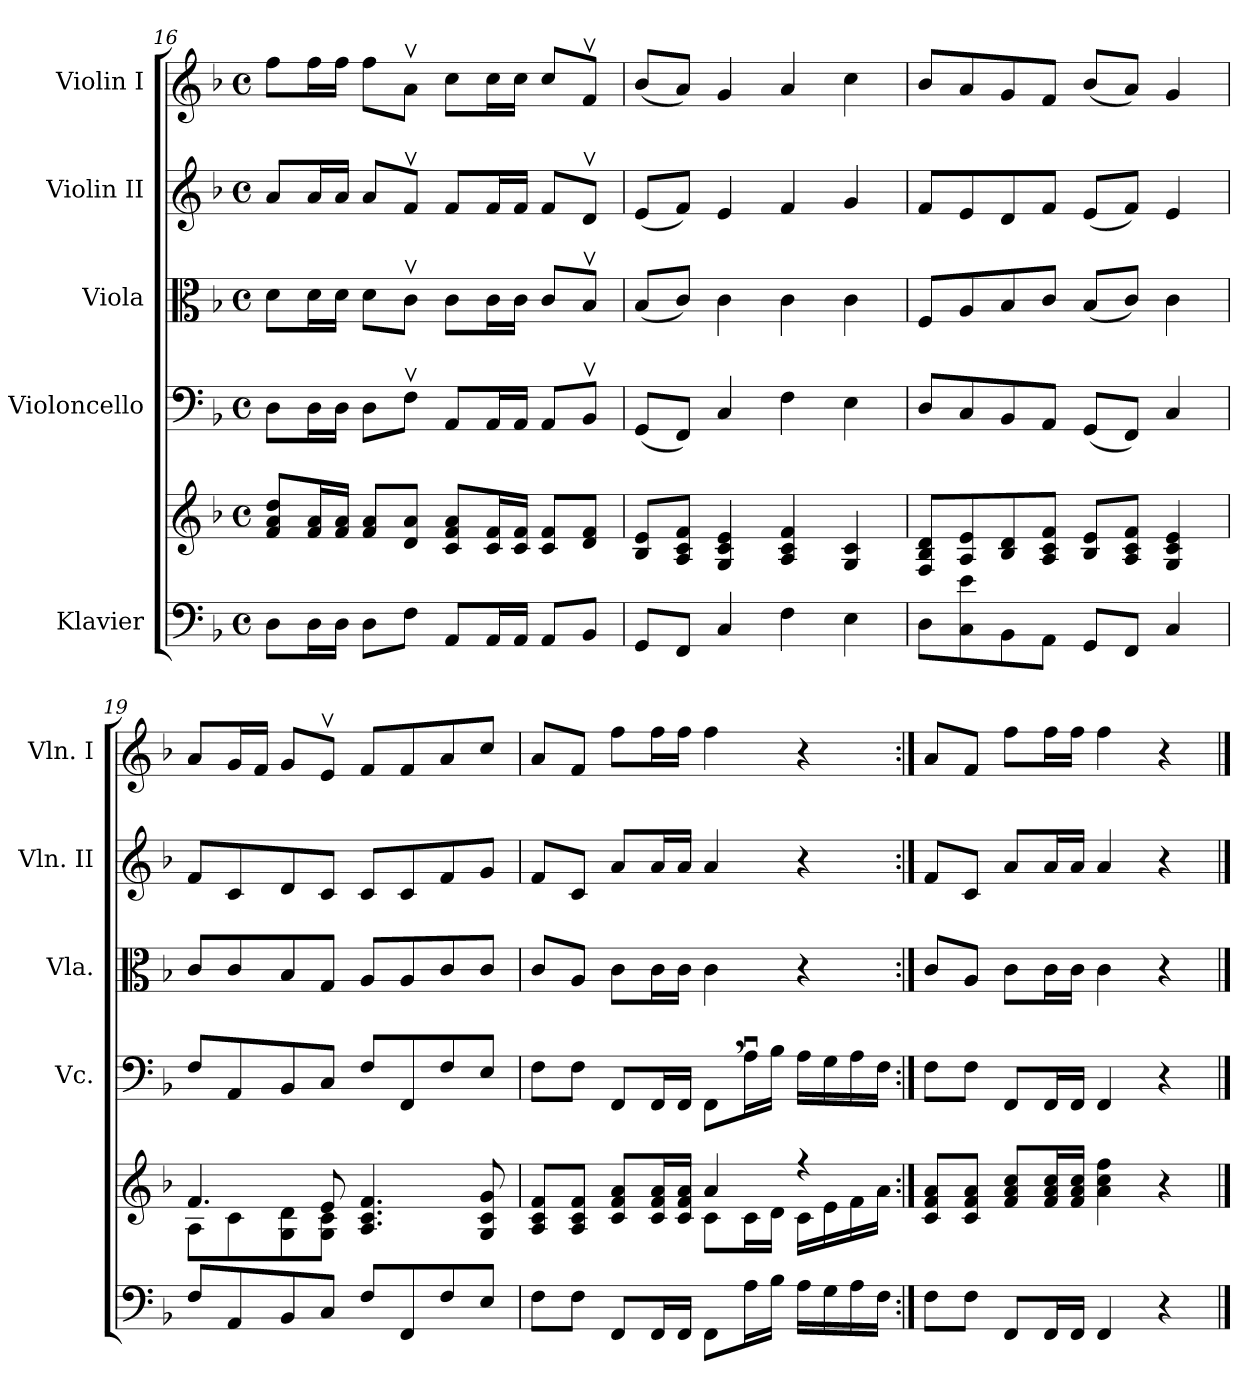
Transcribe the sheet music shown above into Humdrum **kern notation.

**kern	**kern	**kern	**kern	**kern	**kern
*part5	*part5	*part4	*part3	*part2	*part1
*staff6	*staff5	*staff4	*staff3	*staff2	*staff1
*I"Klavier	*	*I"Violoncello	*I"Viola	*I"Violin II	*I"Violin I
*	*	*I'Vc.	*I'Vla.	*I'Vln. II	*I'Vln. I
*clefF4	*clefG2	*clefF4	*clefC3	*clefG2	*clefG2
*k[b-]	*k[b-]	*k[b-]	*k[b-]	*k[b-]	*k[b-]
*M4/4	*M4/4	*M4/4	*M4/4	*M4/4	*M4/4
*met(c)	*met(c)	*met(c)	*met(c)	*met(c)	*met(c)
=16	=16	=16	=16	=16	=16
8D\L	8f/ 8a/ 8dd/L	8D\L	8d\L	8a/L	8ff\L
16D\L	16f/ 16a/L	16D\L	16d\L	16a/L	16ff\L
16D\JJ	16f/ 16a/JJ	16D\JJ	16d\JJ	16a/JJ	16ff\JJ
8D\L	8f/ 8a/L	8D\L	8d\L	8a/L	8ff\L
8F\J	8d/ 8a/J	8Fv\J	8cv\J	8fv/J	8av\J
8AA/L	8c/ 8f/ 8a/L	8AA/L	8c\L	8f/L	8cc\L
16AA/L	16c/ 16f/L	16AA/L	16c\L	16f/L	16cc\L
16AA/JJ	16c/ 16f/JJ	16AA/JJ	16c\JJ	16f/JJ	16cc\JJ
8AA/L	8c/ 8f/L	8AA/L	8c/L	8f/L	8cc/L
8BB-/J	8d/ 8f/J	8BB-v/J	8B-v/J	8dv/J	8fv/J
=17	=17	=17	=17	=17	=17
8GG/L	8B-/ 8e/L	(<8GG/L	(<8B-/L	(<8e/L	(<8b-/L
8FF/J	8A/ 8c/ 8f/J	8FF/J)	8c/J)	8f/J)	8a/J)
4C/	4G/ 4c/ 4e/	4C/	4c\	4e/	4g/
4F\	4A/ 4c/ 4f/	4F\	4c\	4f/	4a/
4E\	4G/ 4c/	4E\	4c\	4g/	4cc\
!!LO:LB:g=z
=18	=18	=18	=18	=18	=18
8D\L	8F/ 8B-/ 8d/L	8D/L	8F/L	8f/L	8b-/L
8C\ 8e\	8A/ 8e/	8C/	8A/	8e/	8a/
8BB-\	8B-/ 8d/	8BB-/	8B-/	8d/	8g/
8AA\J	8A/ 8c/ 8f/J	8AA/J	8c/J	8f/J	8f/J
8GG/L	8B-/ 8e/L	(<8GG/L	(<8B-/L	(<8e/L	(<8b-/L
8FF/J	8A/ 8c/ 8f/J	8FF/J)	8c/J)	8f/J)	8a/J)
4C/	4G/ 4c/ 4e/	4C/	4c\	4e/	4g/
=19	=19	=19	=19	=19	=19
*	*^	*	*	*	*
8F/L	4.f/	8A\L	8F/L	8c/L	8f/L	8a/L
8AA/	.	8c\	8AA/	8c/	8c/	16g/L
.	.	.	.	.	.	16f/JJ
8BB-/	.	8G\ 8d\	8BB-/	8B-/	8d/	8g/L
8C/J	8e/	8G\ 8c\J	8C/J	8G/J	8c/J	8ev/J
8F/L	4.A/ 4.c/ 4.f/	2ryy	8F/L	8A/L	8c/L	8f/L
8FF/	.	.	8FF/	8A/	8c/	8f/
8F/	.	.	8F/	8c/	8f/	8a/
8E/J	8G/ 8c/ 8g/	.	8E/J	8c/J	8g/J	8cc/J
=20	=20	=20	=20	=20	=20	=20
8F\L	8A/ 8c/ 8f/L	2ryy	8F\L	8c/L	8f/L	8a/L
8F\J	8A/ 8c/ 8f/J	.	8F\J	8A/J	8c/J	8f/J
8FF/L	8c/ 8f/ 8a/L	.	8FF/L	8c\L	8a/L	8ff\L
16FF/L	16c/ 16f/ 16a/L	.	16FF/L	16c\L	16a/L	16ff\L
16FF/JJ	16c/ 16f/ 16a/JJ	.	16FF/JJ	16c\JJ	16a/JJ	16ff\JJ
8FF\L	4a/	8c\L	8FF,\L	4c\	4a/	4ff\
16A\L	.	16c\L	16Au\L	.	.	.
16B-\JJ	.	16d\JJ	16B-\JJ	.	.	.
16A\LL	4r	16c\LL	16A\LL	4r	4r	4r
16G\	.	16e\	16G\	.	.	.
16A\	.	16f\	16A\	.	.	.
16F\JJ	.	16a\JJ	16F\JJ	.	.	.
*	*v	*v	*	*	*	*
!!LO:PB:g=z
=21:|!	=21:|!	=21:|!	=21:|!	=21:|!	=21:|!
8F\L	8c/ 8f/ 8a/L	8F\L	8c/L	8f/L	8a/L
8F\J	8c/ 8f/ 8a/J	8F\J	8A/J	8c/J	8f/J
8FF/L	8f/ 8a/ 8cc/L	8FF/L	8c\L	8a/L	8ff\L
16FF/L	16f/ 16a/ 16cc/L	16FF/L	16c\L	16a/L	16ff\L
16FF/JJ	16f/ 16a/ 16cc/JJ	16FF/JJ	16c\JJ	16a/JJ	16ff\JJ
4FF/	4a\ 4cc\ 4ff\	4FF/	4c\	4a/	4ff\
4r	4r	4r	4r	4r	4r
==	==	==	==	==	==
*-	*-	*-	*-	*-	*-
